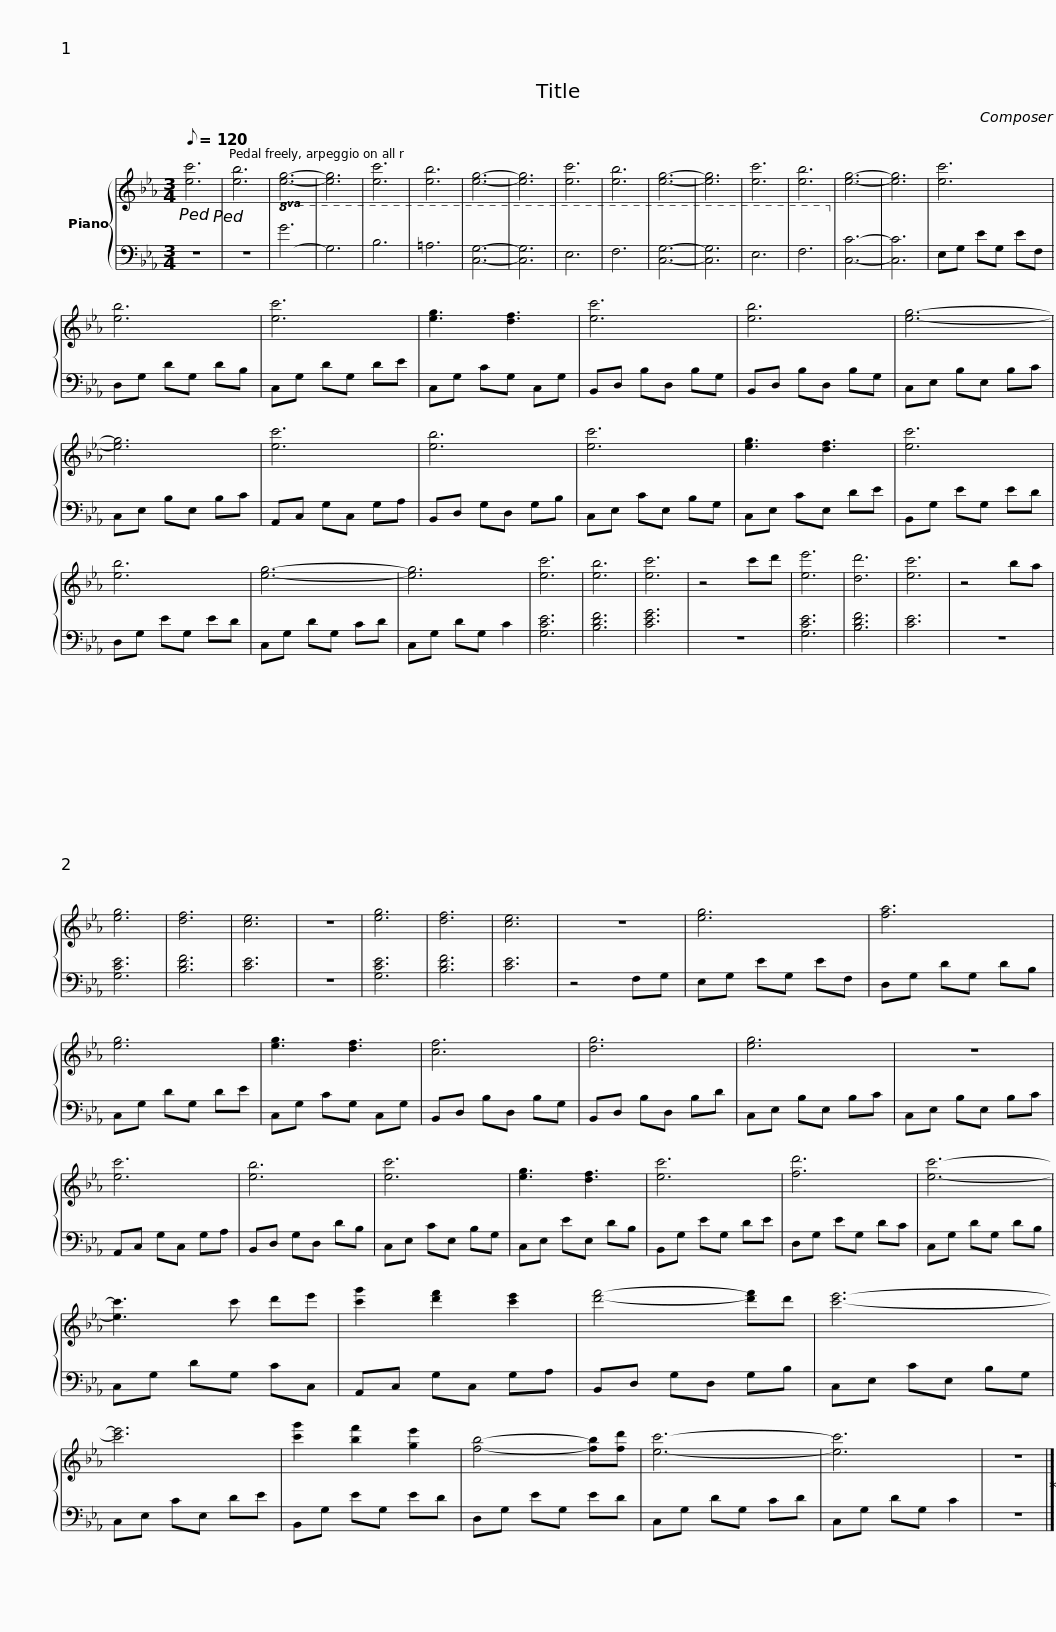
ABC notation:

X:1
%%score { 1 | 2 }
L:1/8
Q:1/8=120
M:3/4
I:linebreak $
K:Eb
V:1 treble
V:2 bass
V:1
!ped! [ec']6!ped! | [eb]6 | [eg]6- | [eg]6 | [ec']6 | %5
 [eb]6 | [eg]6- | [eg]6 | [ec']6 | [eb]6 | %10
 [eg]6- | [eg]6 | [ec']6 | [eb]6 | [eg]6- | %15
 [eg]6 |$ [ec']6 | [eb]6 | [ec']6 | [eg]3 [df]3 | %20
 [ec']6 | [eb]6 | [eg]6- |$ [eg]6 | [ec']6 | %25
 [eb]6 | [ec']6 | [eg]3 [df]3 | [ec']6 | [eb]6 |$ %30
 [eg]6- | [eg]6 | [ec']6 | [eb]6 | [ec']6 | %35
 z4 c'd' | [ee']6 | [dd']6 | [ec']6 | z4 ba | %40
 [eg]6 | [df]6 | [ce]6 | z6 |$ [eg]6 | %45
 [df]6 | [ce]6 | z6 | [eg]6 | [fa]6 | %50
 [eg]6 | [eg]3 [df]3 | [cf]6 |$ [dg]6 | [eg]6 | %55
 z6 | [ec']6 | [eb]6 | [ec']6 | [eg]3 [df]3 |$ %60
 [ec']6 | [fd']6 | [ec']6- | [ec']3 c' d'e' | [c'g']2 [d'f']2 [c'e']2 | %65
 [d'f']4- [d'f']d' | [c'e']6- |$ [c'e']6 | [c'g']2 [bf']2 [ge']2 | [fb]4- [fb][fd'] | %70
 [ec']6- | [ec']6 | z6!ped-up! |] %73
V:2
 z6 | z6 |!8va(! G6- | G6 | B6 | %5
 =A6 | [CG]6- | [CG]6 | E6 | F6 | %10
 [CG]6- | [CG]6 | E6 | F6!8va)! | [C,C]6- | %15
 [C,C]6 |$ E,G, EG, EF, | D,G, DG, DB, | C,G, DG, DE | C,G, CG, C,G, | %20
 B,,D, B,D, B,G, | B,,D, B,D, B,G, | C,E, B,E, B,C |$ C,E, B,E, B,C | A,,C, G,C, G,A, | %25
 B,,D, G,D, G,B, | C,E, CE, B,G, | C,E, CE, DE | B,,G, EG, ED | D,G, EG, ED |$ %30
 C,G, DG, CD | C,G, DG, C2 | [G,CE]6 | [B,DF]6 | [CEG]6 | %35
 z6 | [G,CE]6 | [B,DF]6 | [CE]6 | z6 | %40
 [G,CE]6 | [B,DF]6 | [CE]6 | z6 |$ [G,CE]6 | %45
 [B,DF]6 | [CE]6 | z4 F,G, | E,G, EG, EF, | D,G, DG, DB, | %50
 C,G, DG, DE | C,G, CG, C,G, | B,,D, B,D, B,G, |$ B,,D, B,D, B,D | C,E, B,E, B,C | %55
 C,E, B,E, B,C | A,,C, G,C, G,A, | B,,D, G,D, DB, | C,E, CE, B,G, | C,E, EE, DB, |$ %60
 B,,G, EG, DE | D,G, EG, DC | C,G, DG, DB, | C,G, DG, CC, | A,,C, G,C, G,A, | %65
 B,,D, G,D, G,B, | C,E, CE, B,G, |$ C,E, CE, DE | B,,G, EG, ED | D,G, EG, ED | %70
 C,G, DG, CD | C,G, DG, C2 | z6 |] %73
